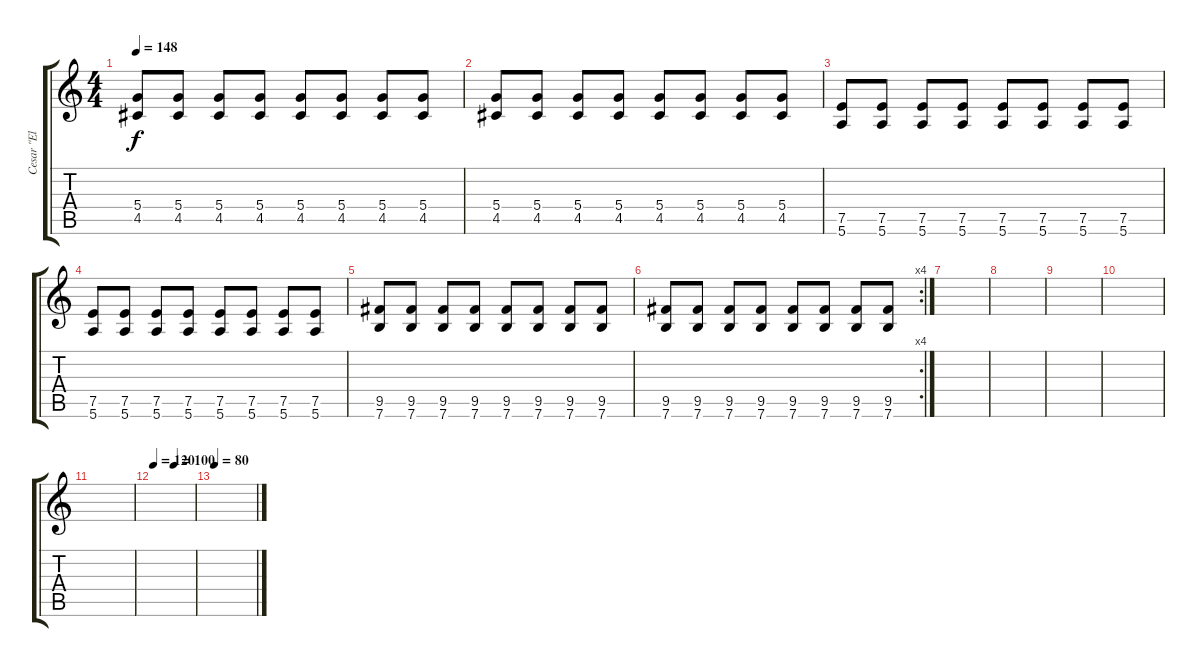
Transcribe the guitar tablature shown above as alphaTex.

\track ("Cesar \"El Vampiro\"" "Cesar \"El ") {instrument distortionguitar}
\staff {score tabs}
\tuning (E4 B3 G3 D3 A2 E2) {hide}
\ts (4 4)
\tempo 148
\clef g2
\ks c
(5.4 4.5).8{dy f} (5.4 4.5).8 (5.4 4.5).8 (5.4 4.5).8 (5.4 4.5).8 (5.4 4.5).8 (5.4 4.5).8 (5.4 4.5).8 |
(5.4 4.5).8 (5.4 4.5).8 (5.4 4.5).8 (5.4 4.5).8 (5.4 4.5).8 (5.4 4.5).8 (5.4 4.5).8 (5.4 4.5).8 |
(7.5 5.6).8 (7.5 5.6).8 (7.5 5.6).8 (7.5 5.6).8 (7.5 5.6).8 (7.5 5.6).8 (7.5 5.6).8 (7.5 5.6).8 |
(7.5 5.6).8 (7.5 5.6).8 (7.5 5.6).8 (7.5 5.6).8 (7.5 5.6).8 (7.5 5.6).8 (7.5 5.6).8 (7.5 5.6).8 |
(9.5 7.6).8 (9.5 7.6).8 (9.5 7.6).8 (9.5 7.6).8 (9.5 7.6).8 (9.5 7.6).8 (9.5 7.6).8 (9.5 7.6).8 |
\rc 4
(9.5 7.6).8 (9.5 7.6).8 (9.5 7.6).8 (9.5 7.6).8 (9.5 7.6).8 (9.5 7.6).8 (9.5 7.6).8 (9.5 7.6).8 |
|
|
|
|
|
\tempo 120
\tempo (100 0.5)
|
\tempo 80
